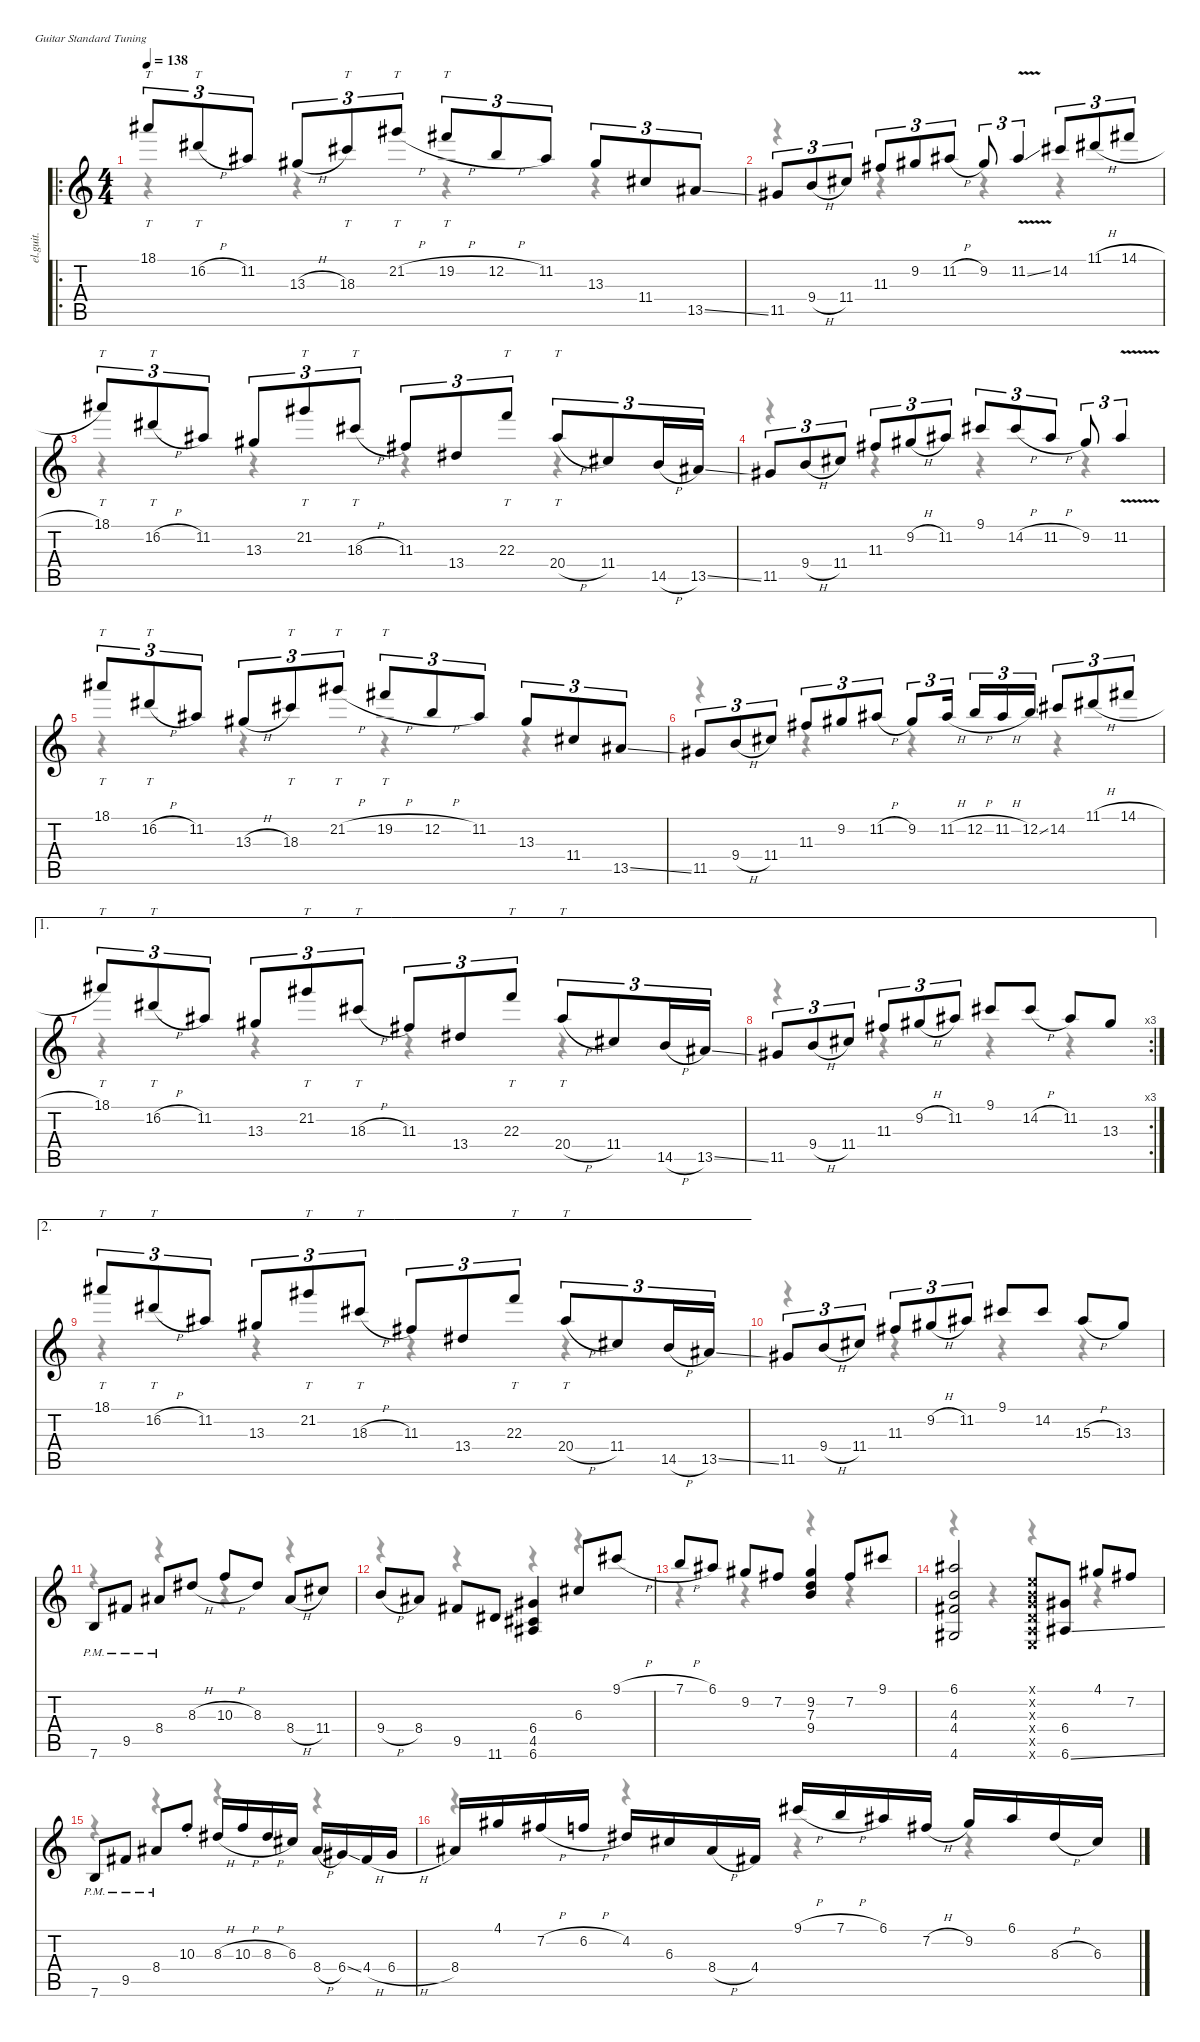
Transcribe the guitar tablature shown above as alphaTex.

\defaultSystemsLayout 4
\hideDynamics
\bracketExtendMode nobrackets
\track ("Mario" "el.guit.") {instrument electricguitarclean}
\staff {score tabs}
\tuning (E4 B3 G3 D3 A2 E2)
\voice
\ro
\ts (4 4)
\tempo 138
\clef g2
\ks c
18.1{acc #}.8{tt tu (3 2) dy mf beam Up} 16.2{h acc #}.8{tt tu (3 2) beam Up} 11.2{acc #}.8{tu (3 2) beam Up} 13.3{h acc #}.8{tu (3 2) beam Up} 18.3{acc #}.8{tt tu (3 2) beam Up} 21.2{h acc #}.8{tt tu (3 2) beam Up} 19.2{h acc #}.8{tt tu (3 2) beam Up} 12.2{h}.8{tu (3 2) beam Up} 11.2{acc #}.8{tu (3 2) beam Up} 13.3{acc #}.8{tu (3 2) beam Up} 11.4{acc #}.8{tu (3 2) beam Up} 13.5{ss acc #}.8{tu (3 2) beam Up} |
11.5{acc #}.8{tu (3 2) beam Up} 9.4{h}.8{tu (3 2) beam Up} 11.4{acc #}.8{tu (3 2) beam Up} 11.3{acc #}.8{tu (3 2) beam Up} 9.2{acc #}.8{tu (3 2) beam Up} 11.2{h acc #}.8{tu (3 2) beam Up} 9.2{acc #}.8{tu (3 2) beam Up} 11.2{v ss acc #}.4{tu (3 2) beam Up} 14.2{acc #}.8{tu (3 2) beam Up} 11.1{h acc #}.8{tu (3 2) beam Up} 14.1{h acc #}.8{tu (3 2) beam Up} |
18.1{acc #}.8{tt tu (3 2) beam Up} 16.2{h acc #}.8{tt tu (3 2) beam Up} 11.2{acc #}.8{tu (3 2) beam Up} 13.3{acc #}.8{tu (3 2) beam Up} 21.2{acc #}.8{tt tu (3 2) beam Up} 18.3{h acc #}.8{tt tu (3 2) beam Up} 11.3{acc #}.8{tu (3 2) beam Up} 13.4{acc #}.8{tu (3 2) beam Up} 22.3.8{tt tu (3 2) beam Up} 20.4{h acc #}.8{tt tu (3 2) beam Up} 11.4{acc #}.8{tu (3 2) beam Up} 14.5{h}.16{tu (3 2) beam Up} 13.5{ss acc #}.16{tu (3 2) beam Up} |
11.5{acc #}.8{tu (3 2) beam Up} 9.4{h}.8{tu (3 2) beam Up} 11.4{acc #}.8{tu (3 2) beam Up} 11.3{acc #}.8{tu (3 2) beam Up} 9.2{h acc #}.8{tu (3 2) beam Up} 11.2{acc #}.8{tu (3 2) beam Up} 9.1{acc #}.8{tu (3 2) beam Up} 14.2{h acc #}.8{tu (3 2) beam Up} 11.2{h acc #}.8{tu (3 2) beam Up} 9.2{acc #}.8{tu (3 2) beam Up} 11.2{v acc #}.4{tu (3 2) beam Up} |
18.1{acc #}.8{tt tu (3 2) beam Up} 16.2{h acc #}.8{tt tu (3 2) beam Up} 11.2{acc #}.8{tu (3 2) beam Up} 13.3{h acc #}.8{tu (3 2) beam Up} 18.3{acc #}.8{tt tu (3 2) beam Up} 21.2{h acc #}.8{tt tu (3 2) beam Up} 19.2{h acc #}.8{tt tu (3 2) beam Up} 12.2{h}.8{tu (3 2) beam Up} 11.2{acc #}.8{tu (3 2) beam Up} 13.3{acc #}.8{tu (3 2) beam Up} 11.4{acc #}.8{tu (3 2) beam Up} 13.5{ss acc #}.8{tu (3 2) beam Up} |
11.5{acc #}.8{tu (3 2) beam Up} 9.4{h}.8{tu (3 2) beam Up} 11.4{acc #}.8{tu (3 2) beam Up} 11.3{acc #}.8{tu (3 2) beam Up} 9.2{acc #}.8{tu (3 2) beam Up} 11.2{h acc #}.8{tu (3 2) beam Up} 9.2{acc #}.8{tu (3 2) beam Up} 11.2{h acc #}.16{tu (3 2) beam Up} 12.2{h}.16{tu (3 2) beam Up} 11.2{h acc #}.16{tu (3 2) beam Up} 12.2{ss}.16{tu (3 2) beam Up} 14.2{acc #}.8{tu (3 2) beam Up} 11.1{h acc #}.8{tu (3 2) beam Up} 14.1{h acc #}.8{tu (3 2) beam Up} |
\ae 1
18.1{acc #}.8{tt tu (3 2) beam Up} 16.2{h acc #}.8{tt tu (3 2) beam Up} 11.2{acc #}.8{tu (3 2) beam Up} 13.3{acc #}.8{tu (3 2) beam Up} 21.2{acc #}.8{tt tu (3 2) beam Up} 18.3{h acc #}.8{tt tu (3 2) beam Up} 11.3{acc #}.8{tu (3 2) beam Up} 13.4{acc #}.8{tu (3 2) beam Up} 22.3.8{tt tu (3 2) beam Up} 20.4{h acc #}.8{tt tu (3 2) beam Up} 11.4{acc #}.8{tu (3 2) beam Up} 14.5{h}.16{tu (3 2) beam Up} 13.5{ss acc #}.16{tu (3 2) beam Up} |
\ae 1
\rc 3
11.5{acc #}.8{tu (3 2) beam Up} 9.4{h}.8{tu (3 2) beam Up} 11.4{acc #}.8{tu (3 2) beam Up} 11.3{acc #}.8{tu (3 2) beam Up} 9.2{h acc #}.8{tu (3 2) beam Up} 11.2{acc #}.8{tu (3 2) beam Up} 9.1{acc #}.8{beam Up} 14.2{h acc #}.8{beam Up} 11.2{acc #}.8{beam Up} 13.3{acc #}.8{beam Up} |
\ae 2
18.1{acc #}.8{tt tu (3 2) beam Up} 16.2{h acc #}.8{tt tu (3 2) beam Up} 11.2{acc #}.8{tu (3 2) beam Up} 13.3{acc #}.8{tu (3 2) beam Up} 21.2{acc #}.8{tt tu (3 2) beam Up} 18.3{h acc #}.8{tt tu (3 2) beam Up} 11.3{acc #}.8{tu (3 2) beam Up} 13.4{acc #}.8{tu (3 2) beam Up} 22.3.8{tt tu (3 2) beam Up} 20.4{h acc #}.8{tt tu (3 2) beam Up} 11.4{acc #}.8{tu (3 2) beam Up} 14.5{h}.16{tu (3 2) beam Up} 13.5{ss acc #}.16{tu (3 2) beam Up} |
11.5{acc #}.8{tu (3 2) beam Up} 9.4{h}.8{tu (3 2) beam Up} 11.4{acc #}.8{tu (3 2) beam Up} 11.3{acc #}.8{tu (3 2) beam Up} 9.2{h acc #}.8{tu (3 2) beam Up} 11.2{acc #}.8{tu (3 2) beam Up} 9.1{acc #}.8{beam Up} 14.2{acc #}.8{beam Up} 15.3{h acc #}.8{beam Up} 13.3{acc #}.8{beam Up} |
7.6{pm}.8{beam Up} 9.5{pm acc #}.8{beam Up} 8.4{pm acc #}.8{beam Up} 8.3{h acc #}.8{beam Up} 10.3{h}.8{beam Up} 8.3{acc #}.8{beam Up} 8.4{h acc #}.8{beam Up} 11.4{acc #}.8{beam Up} |
9.4{h}.8{beam Up} 8.4{acc #}.8{beam Up} 9.5{acc #}.8{beam Up} 11.6{acc #}.8{beam Up} (6.4{acc #} 4.5{acc #} 6.6{acc #}).4{beam Up} 6.3{acc #}.8{beam Up} 9.1{h acc #}.8{beam Up} |
7.1{h}.8{beam Up} 6.1{acc #}.8{beam Up} 9.2{acc #}.8{beam Up} 7.2{acc #}.8{beam Up} (9.2{acc #} 7.3 9.4).4{beam Up} 7.2{acc #}.8{beam Up} 9.1{acc #}.8{beam Up} |
(6.1{acc #} 4.3 4.4{acc #} 4.6{acc #}).2{beam Up} (0.1{x} 0.2{x} 0.3{x} 0.4{x} 0.5{x} 0.6{x}).8{beam Up} (6.4{acc #} 6.6{ss acc #}).8{beam Up} 4.1{acc #}.8{beam Up} 7.2{acc #}.8{beam Up} |
7.6{pm}.8{beam Up} 9.5{pm acc #}.8{beam Up} 8.4{pm acc #}.8{beam Up} 10.3{st}.8{beam Up} 8.3{h acc #}.16{beam Up} 10.3{h}.16{beam Up} 8.3{h acc #}.16{beam Up} 6.3{acc #}.16{beam Up} 8.4{h acc #}.16{beam Up} 6.4{ss acc #}.16{beam Up} 4.4{h acc #}.16{beam Up} 6.4{h acc #}.16{beam Up} |
8.4{acc #}.16{beam Up} 4.1{acc #}.16{beam Up} 7.2{h acc #}.16{beam Up} 6.2{h}.16{beam Up} 4.2{acc #}.16{beam Up} 6.3{acc #}.16{beam Up} 8.4{h acc #}.16{beam Up} 4.4{acc #}.16{beam Up} 9.1{h acc #}.16{beam Up} 7.1{h}.16{beam Up} 6.1{acc #}.16{beam Up} 7.2{h acc #}.16{beam Up} 9.2{acc #}.16{beam Up} 6.1{acc #}.16{beam Up} 8.3{h acc #}.16{beam Up} 6.3{ss acc #}.16{beam Up}
\voice
\clef g2
\ottava regular
\simile none
\ks c
r.4{dy mf beam Down} r.4{beam Down} r.4{beam Down} r.4{beam Down} |
r.4{beam Down} r.4{beam Down} r.4{beam Down} r.4{beam Down} |
r.4{beam Down} r.4{beam Down} r.4{beam Down} r.4{beam Down} |
r.4{beam Down} r.4{beam Down} r.4{beam Down} r.4{beam Down} |
r.4{beam Down} r.4{beam Down} r.4{beam Down} r.4{beam Down} |
r.4{beam Down} r.4{beam Down} r.4{beam Down} r.4{beam Down} |
r.4{beam Down} r.4{beam Down} r.4{beam Down} r.4{beam Down} |
r.4{beam Down} r.4{beam Down} r.4{beam Down} r.4{beam Down} |
r.4{beam Down} r.4{beam Down} r.4{beam Down} r.4{beam Down} |
r.4{beam Down} r.4{beam Down} r.4{beam Down} r.4{beam Down} |
r.4{beam Down} r.4{beam Down} r.4{beam Down} r.4{beam Down} |
r.4{beam Down} r.4{beam Down} r.4{beam Down} r.4{beam Down} |
r.4{beam Down} r.4{beam Down} r.4{beam Down} r.4{beam Down} |
r.4{beam Down} r.4{beam Down} r.4{beam Down} r.4{beam Down} |
r.4{beam Down} r.4{beam Down} r.4{beam Down} r.4{beam Down} |
r.4{beam Down} r.4{beam Down} r.4{beam Down} r.4{beam Down}
